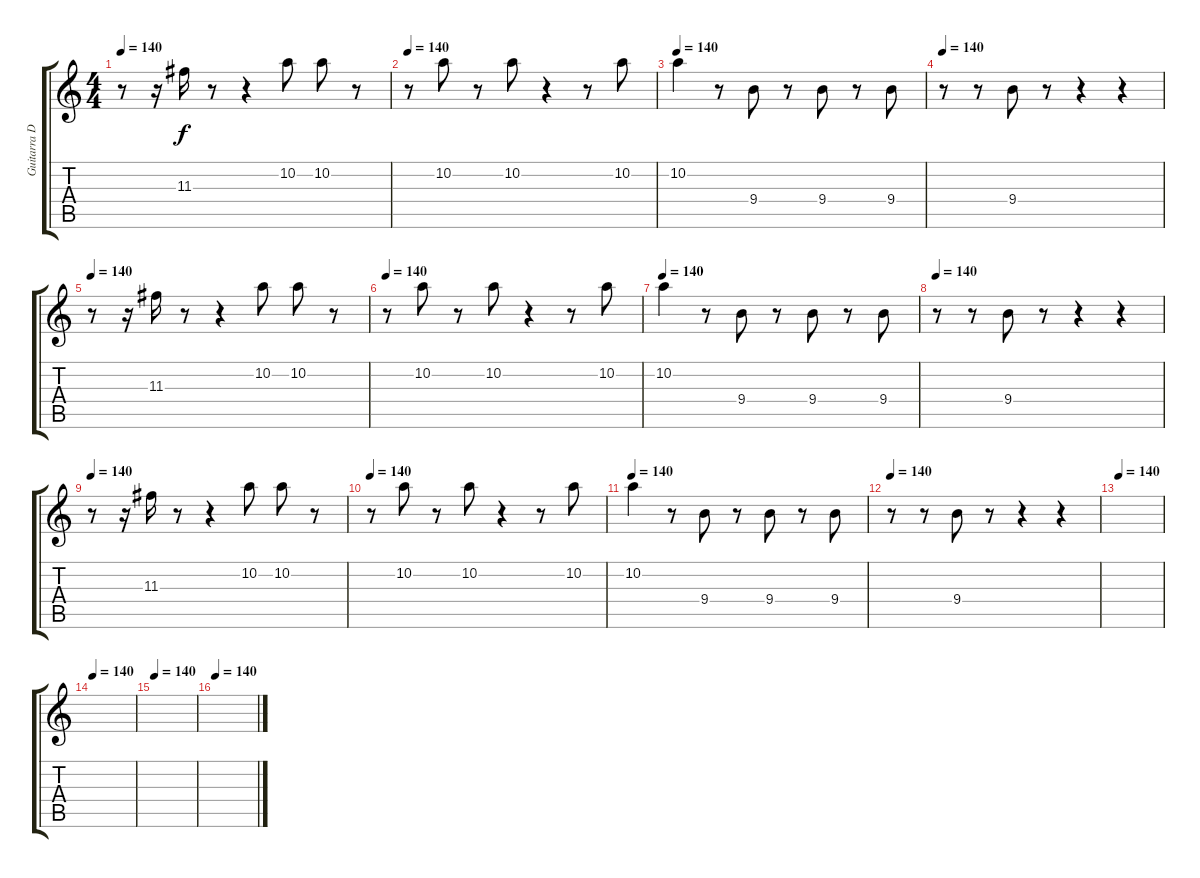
\track ("Guitarra Delay 2" "Guitarra D") {instrument distortionguitar}
\staff {score tabs}
\tuning (E4 B3 G3 D3 A2 E2) {hide}
\ts (4 4)
\tempo 140
\clef g2
\ks c
r.8{dy f volume 6} r.16 11.3.16 r.8 r.4 10.2.8 10.2.8 r.8 |
\tempo 140
r.8 10.2.8 r.8 10.2.8 r.4 r.8 10.2.8 |
\tempo 140
10.2.4 r.8 9.4.8 r.8 9.4.8 r.8 9.4.8 |
\tempo 140
r.8 r.8 9.4.8 r.8 r.4 r.4 |
\tempo 140
r.8{volume 6} r.16 11.3.16 r.8 r.4 10.2.8 10.2.8 r.8 |
\tempo 140
r.8 10.2.8 r.8 10.2.8 r.4 r.8 10.2.8 |
\tempo 140
10.2.4 r.8 9.4.8 r.8 9.4.8 r.8 9.4.8 |
\tempo 140
r.8 r.8 9.4.8 r.8 r.4 r.4 |
\tempo 140
r.8{volume 6} r.16 11.3.16 r.8 r.4 10.2.8 10.2.8 r.8 |
\tempo 140
r.8 10.2.8 r.8 10.2.8 r.4 r.8 10.2.8 |
\tempo 140
10.2.4 r.8 9.4.8 r.8 9.4.8 r.8 9.4.8 |
\tempo 140
r.8 r.8 9.4.8 r.8 r.4 r.4 |
\tempo 140
|
\tempo 140
|
\tempo 140
|
\tempo 140
